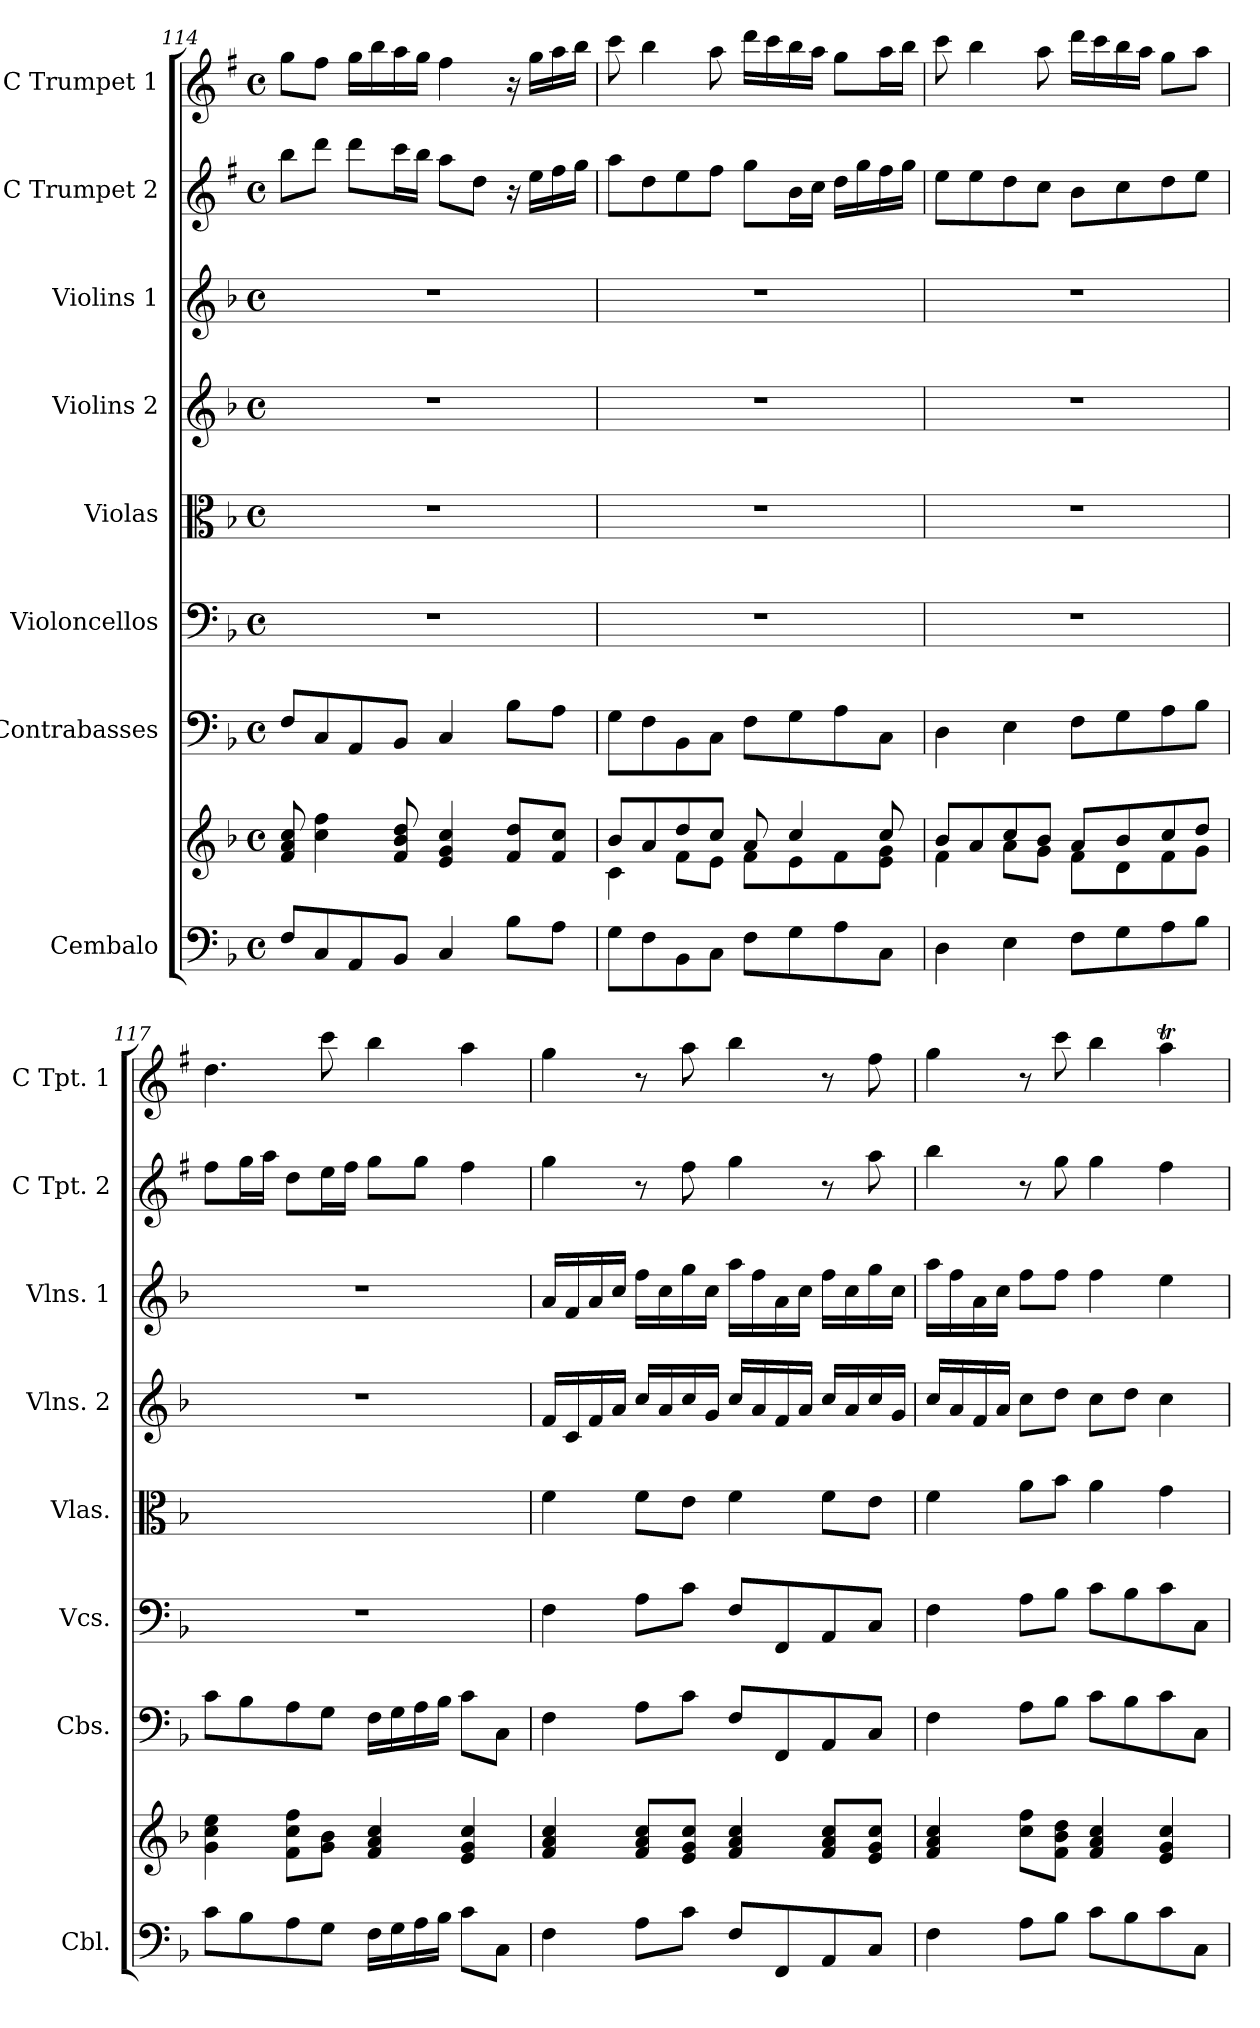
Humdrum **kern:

**kern	**kern	**kern	**kern	**kern	**kern	**kern	**kern	**kern
*part8	*part8	*part7	*part6	*part5	*part4	*part3	*part2	*part1
*staff9	*staff8	*staff7	*staff6	*staff5	*staff4	*staff3	*staff2	*staff1
*I"Cembalo	*	*I"Contrabasses	*I"Violoncellos	*I"Violas	*I"Violins 2	*I"Violins 1	*I"C Trumpet 2	*I"C Trumpet 1
*I'Cbl.	*	*I'Cbs.	*I'Vcs.	*I'Vlas.	*I'Vlns. 2	*I'Vlns. 1	*I'C Tpt. 2	*I'C Tpt. 1
*clefF4	*clefG2	*clefF4	*clefF4	*clefC3	*clefG2	*clefG2	*clefG2	*clefG2
*	*	*	*	*	*	*	*ITrd1c2	*ITrd1c2
*k[b-]	*k[b-]	*k[b-]	*k[b-]	*k[b-]	*k[b-]	*k[b-]	*k[b-]	*k[b-]
*M4/4	*M4/4	*M4/4	*M4/4	*M4/4	*M4/4	*M4/4	*M4/4	*M4/4
*met(c)	*met(c)	*met(c)	*met(c)	*met(c)	*met(c)	*met(c)	*met(c)	*met(c)
=114	=114	=114	=114	=114	=114	=114	=114	=114
8F/L	8f/ 8a/ 8cc/	8F/L	1r	1r	1r	1r	8aa\L	8ff\L
8C/	4cc\ 4ff\	8C/	.	.	.	.	8ccc\J	8ee\J
8AA/	.	8AA/	.	.	.	.	8ccc\L	16ff\LL
.	.	.	.	.	.	.	.	16aa\
8BB-/J	8f/ 8b-/ 8dd/	8BB-/J	.	.	.	.	16bb-\L	16gg\
.	.	.	.	.	.	.	16aa\JJ	16ff\JJ
4C/	4e/ 4g/ 4cc/	4C/	.	.	.	.	8gg\L	4ee\
.	.	.	.	.	.	.	8cc\J	.
8B-\L	8f/ 8dd/L	8B-\L	.	.	.	.	16r	16r
.	.	.	.	.	.	.	16dd\LL	16ff\LL
8A\J	8f/ 8cc/J	8A\J	.	.	.	.	16ee\	16gg\
.	.	.	.	.	.	.	16ff\JJ	16aa\JJ
=115	=115	=115	=115	=115	=115	=115	=115	=115
*	*^	*	*	*	*	*	*	*
8G\L	8b-/L	4c\	8G\L	1r	1r	1r	1r	8gg\L	8bb-\
8F\	8a/	.	8F\	.	.	.	.	8cc\	4aa\
8BB-\	8dd/	8f\L	8BB-\	.	.	.	.	8dd\	.
8C\J	8cc/J	8e\J	8C\J	.	.	.	.	8ee\J	8gg\
8F\L	8a/	8f\L	8F\L	.	.	.	.	8ff\L	16ccc\LL
.	.	.	.	.	.	.	.	.	16bb-\
8G\	4cc/	8e\	8G\	.	.	.	.	16a\L	16aa\
.	.	.	.	.	.	.	.	16b-\JJ	16gg\JJ
8A\	.	8f\	8A\	.	.	.	.	16cc\LL	8ff\L
.	.	.	.	.	.	.	.	16ff\	.
8C\J	8cc/	8e\ 8g\J	8C\J	.	.	.	.	16ee\	16gg\L
.	.	.	.	.	.	.	.	16ff\JJ	16aa\JJ
=116	=116	=116	=116	=116	=116	=116	=116	=116	=116
4D\	8b-/L	4f\	4D\	1r	1r	1r	1r	8dd\L	8bb-\
.	8a/	.	.	.	.	.	.	8dd\	4aa\
4E\	8cc/	8a\L	4E\	.	.	.	.	8cc\	.
.	8b-/J	8g\J	.	.	.	.	.	8b-\J	8gg\
8F\L	8a/L	8f\L	8F\L	.	.	.	.	8a\L	16ccc\LL
.	.	.	.	.	.	.	.	.	16bb-\
8G\	8b-/	8d\	8G\	.	.	.	.	8b-\	16aa\
.	.	.	.	.	.	.	.	.	16gg\JJ
8A\	8cc/	8f\	8A\	.	.	.	.	8cc\	8ff\L
8B-\J	8dd/J	8g\J	8B-\J	.	.	.	.	8dd\J	8gg\J
*	*v	*v	*	*	*	*	*	*	*
!!LO:PB:g=z
=117	=117	=117	=117	=117	=117	=117	=117	=117
8c\L	4g\ 4cc\ 4ee\	8c\L	1r	1ryy	1r	1r	8ee\L	4.cc\
8B-\	.	8B-\	.	.	.	.	16ff\L	.
.	.	.	.	.	.	.	16gg\JJ	.
8A\	8f\ 8cc\ 8ff\L	8A\	.	.	.	.	8cc\L	.
8G\J	8g\ 8b-\J	8G\J	.	.	.	.	16dd\L	8bb-\
.	.	.	.	.	.	.	16ee\JJ	.
16F\LL	4f/ 4a/ 4cc/	16F\LL	.	.	.	.	8ff\L	4aa\
16G\	.	16G\	.	.	.	.	.	.
16A\	.	16A\	.	.	.	.	8ff\J	.
16B-\JJ	.	16B-\JJ	.	.	.	.	.	.
8c\L	4e/ 4g/ 4cc/	8c\L	.	.	.	.	4ee\	4gg\
8C\J	.	8C\J	.	.	.	.	.	.
=118	=118	=118	=118	=118	=118	=118	=118	=118
4F\	4f/ 4a/ 4cc/	4F\	4F\	4f\	16f/LL	16a/LL	4ff\	4ff\
.	.	.	.	.	16c/	16f/	.	.
.	.	.	.	.	16f/	16a/	.	.
.	.	.	.	.	16a/JJ	16cc/JJ	.	.
8A\L	8f/ 8a/ 8cc/L	8A\L	8A\L	8f\L	16cc/LL	16ff\LL	8r	8r
.	.	.	.	.	16a/	16cc\	.	.
8c\J	8e/ 8g/ 8cc/J	8c\J	8c\J	8e\J	16cc/	16gg\	8ee\	8gg\
.	.	.	.	.	16g/JJ	16cc\JJ	.	.
8F/L	4f/ 4a/ 4cc/	8F/L	8F/L	4f\	16cc/LL	16aa\LL	4ff\	4aa\
.	.	.	.	.	16a/	16ff\	.	.
8FF/	.	8FF/	8FF/	.	16f/	16a\	.	.
.	.	.	.	.	16a/JJ	16cc\JJ	.	.
8AA/	8f/ 8a/ 8cc/L	8AA/	8AA/	8f\L	16cc/LL	16ff\LL	8r	8r
.	.	.	.	.	16a/	16cc\	.	.
8C/J	8e/ 8g/ 8cc/J	8C/J	8C/J	8e\J	16cc/	16gg\	8gg\	8ee\
.	.	.	.	.	16g/JJ	16cc\JJ	.	.
=119	=119	=119	=119	=119	=119	=119	=119	=119
4F\	4f/ 4a/ 4cc/	4F\	4F\	4f\	16cc/LL	16aa\LL	4aa\	4ff\
.	.	.	.	.	16a/	16ff\	.	.
.	.	.	.	.	16f/	16a\	.	.
.	.	.	.	.	16a/JJ	16cc\JJ	.	.
8A\L	8cc\ 8ff\L	8A\L	8A\L	8a\L	8cc\L	8ff\L	8r	8r
8B-\J	8f\ 8b-\ 8dd\J	8B-\J	8B-\J	8b-\J	8dd\J	8ff\J	8ff\	8bb-\
8c\L	4f/ 4a/ 4cc/	8c\L	8c\L	4a\	8cc\L	4ff\	4ff\	4aa\
8B-\	.	8B-\	8B-\	.	8dd\J	.	.	.
8c\	4e/ 4g/ 4cc/	8c\	8c\	4g\	4cc\	4ee\	4ee\	4ggT\
8C\J	.	8C\J	8C\J	.	.	.	.	.
=	=	=	=	=	=	=	=	=
*-	*-	*-	*-	*-	*-	*-	*-	*-
